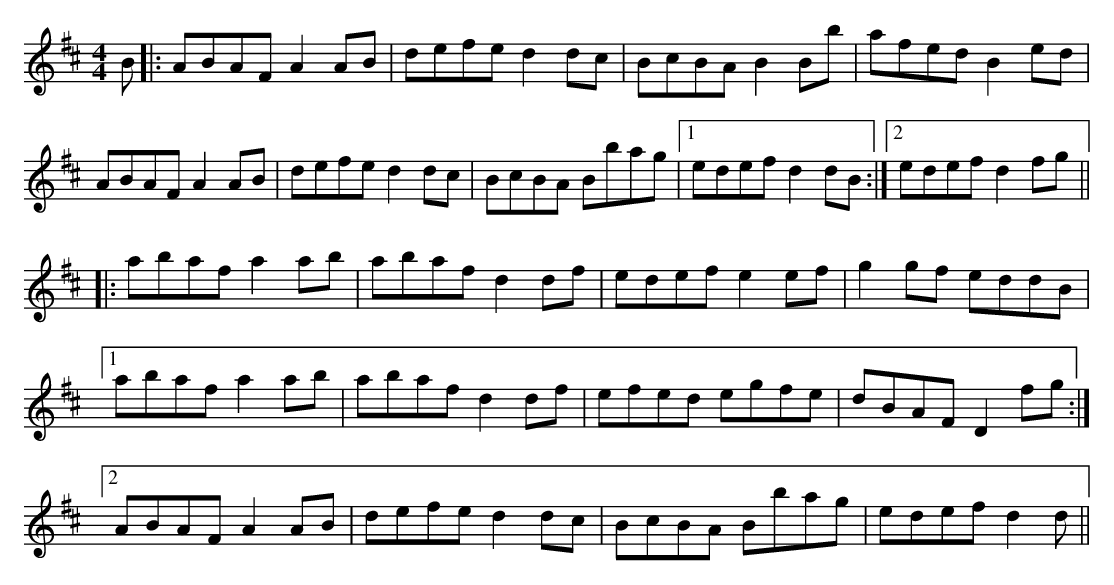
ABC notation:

X:1
M:4/4
K:D
B|:ABAFA2AB|defed2dc|BcBAB2Bb|afedB2ed|
ABAFA2AB|defed2dc|BcBA Bbag|1 edefd2dB:|2 edefd2fg||
|:abafa2ab|abafd2df|edefe2ef|g2gf eddB|
[1abafa2ab|abafd2df|efed egfe|dBAFD2fg:|
[2ABAFA2AB|defed2dc|BcBA Bbag|edefd2d||
